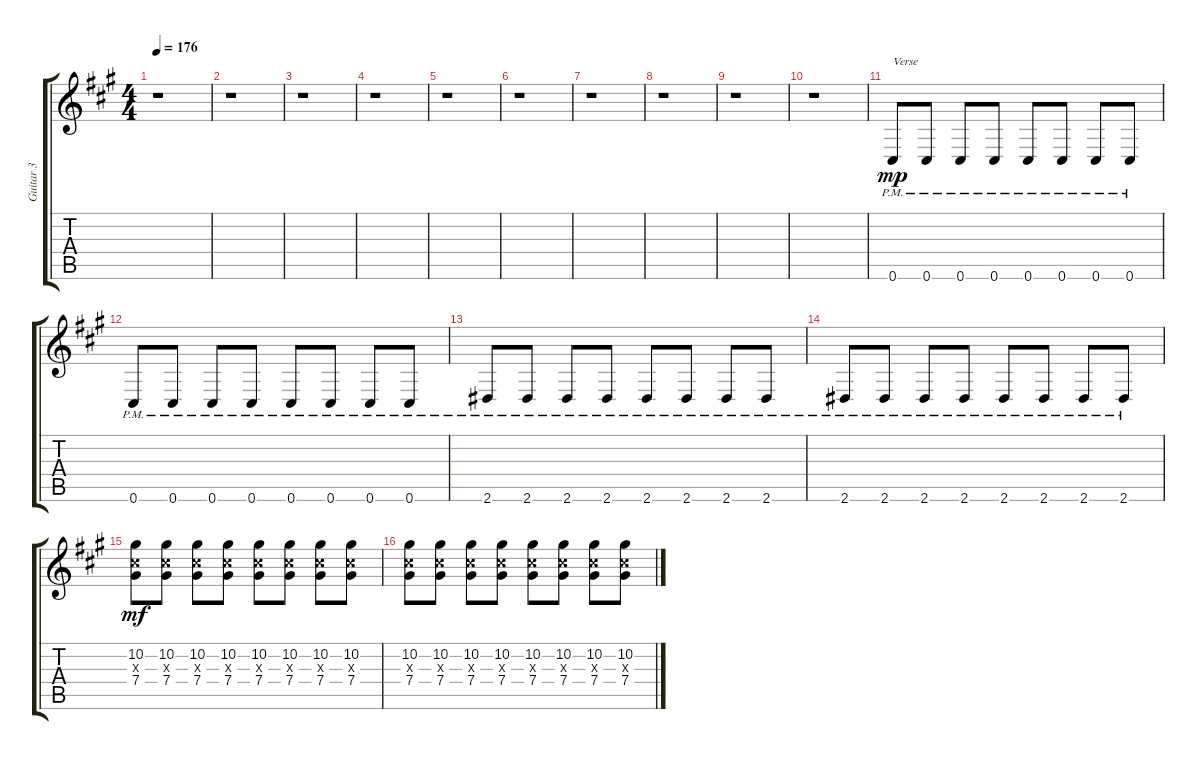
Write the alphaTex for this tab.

\track ("Guitar 3" "Guitar 3") {instrument distortionguitar}
\staff {score tabs}
\tuning (Eb4 Bb3 Gb3 Db3 Ab2 Db2) {hide}
\ts (4 4)
\tempo 176
\clef g2
\ks a
r.1{dy mf} |
r.1 |
r.1 |
r.1 |
r.1 |
r.1 |
r.1 |
r.1 |
r.1 |
r.1 |
0.6{pm}.8{txt "Verse" dy mp} 0.6{pm}.8 0.6{pm}.8 0.6{pm}.8 0.6{pm}.8 0.6{pm}.8 0.6{pm}.8 0.6{pm}.8 |
0.6{pm}.8 0.6{pm}.8 0.6{pm}.8 0.6{pm}.8 0.6{pm}.8 0.6{pm}.8 0.6{pm}.8 0.6{pm}.8 |
2.6{pm}.8 2.6{pm}.8 2.6{pm}.8 2.6{pm}.8 2.6{pm}.8 2.6{pm}.8 2.6{pm}.8 2.6{pm}.8 |
2.6{pm}.8 2.6{pm}.8 2.6{pm}.8 2.6{pm}.8 2.6{pm}.8 2.6{pm}.8 2.6{pm}.8 2.6{pm}.8 |
(10.2 7.3{x} 7.4).8{dy mf} (10.2 7.3{x} 7.4).8 (10.2 7.3{x} 7.4).8 (10.2 7.3{x} 7.4).8 (10.2 7.3{x} 7.4).8 (10.2 7.3{x} 7.4).8 (10.2 7.3{x} 7.4).8 (10.2 7.3{x} 7.4).8 |
(10.2 7.3{x} 7.4).8 (10.2 7.3{x} 7.4).8 (10.2 7.3{x} 7.4).8 (10.2 7.3{x} 7.4).8 (10.2 7.3{x} 7.4).8 (10.2 7.3{x} 7.4).8 (10.2 7.3{x} 7.4).8 (10.2 7.3{x} 7.4).8
